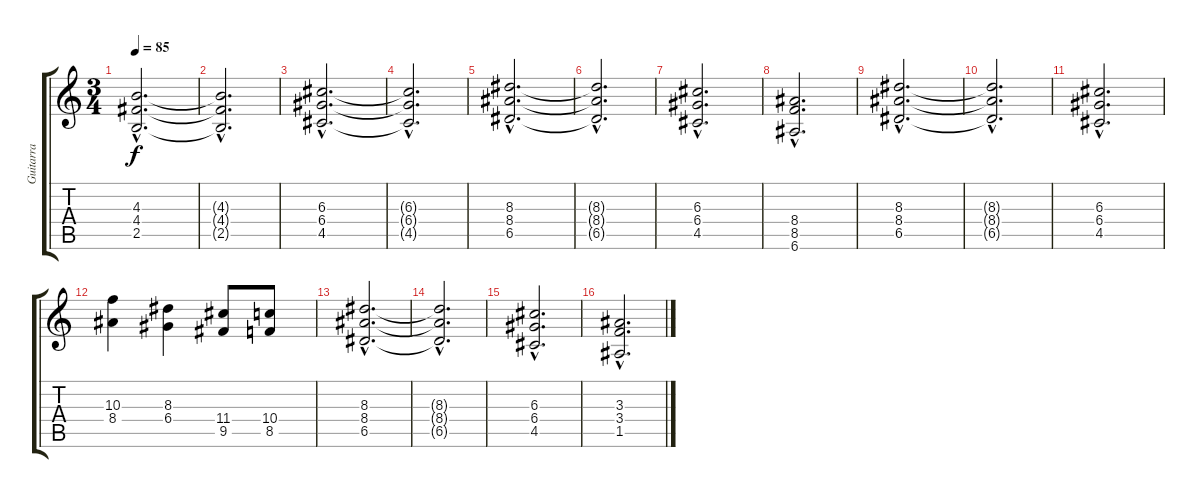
\track ("Guitarra" "Guitarra") {instrument overdrivenguitar}
\staff {score tabs}
\tuning (E4 B3 G3 D3 A2 E2) {hide}
\ts (3 4)
\tempo 85
\clef g2
\ks c
(4.3{hac} 4.4{hac} 2.5{hac}).2{d dy f} |
(4.3{hac t} 4.4{hac t} 2.5{hac t}).2{d} |
(6.3{hac} 6.4{hac} 4.5{hac}).2{d} |
(6.3{hac t} 6.4{hac t} 4.5{hac t}).2{d} |
(8.3{hac} 8.4{hac} 6.5{hac}).2{d} |
(8.3{hac t} 8.4{hac t} 6.5{hac t}).2{d} |
(6.3{hac} 6.4{hac} 4.5{hac}).2{d} |
(8.4{hac} 8.5{hac} 6.6{hac}).2{d} |
(8.3{hac} 8.4{hac} 6.5{hac}).2{d} |
(8.3{hac t} 8.4{hac t} 6.5{hac t}).2{d} |
(6.3{hac} 6.4{hac} 4.5{hac}).2{d} |
(10.3 8.4).4 (8.3 6.4).4 (11.4 9.5).8 (10.4 8.5).8 |
(8.3{hac} 8.4{hac} 6.5{hac}).2{d} |
(8.3{hac t} 8.4{hac t} 6.5{hac t}).2{d} |
(6.3{hac} 6.4{hac} 4.5{hac}).2{d} |
(3.3{hac} 3.4{hac} 1.5{hac}).2{d}
